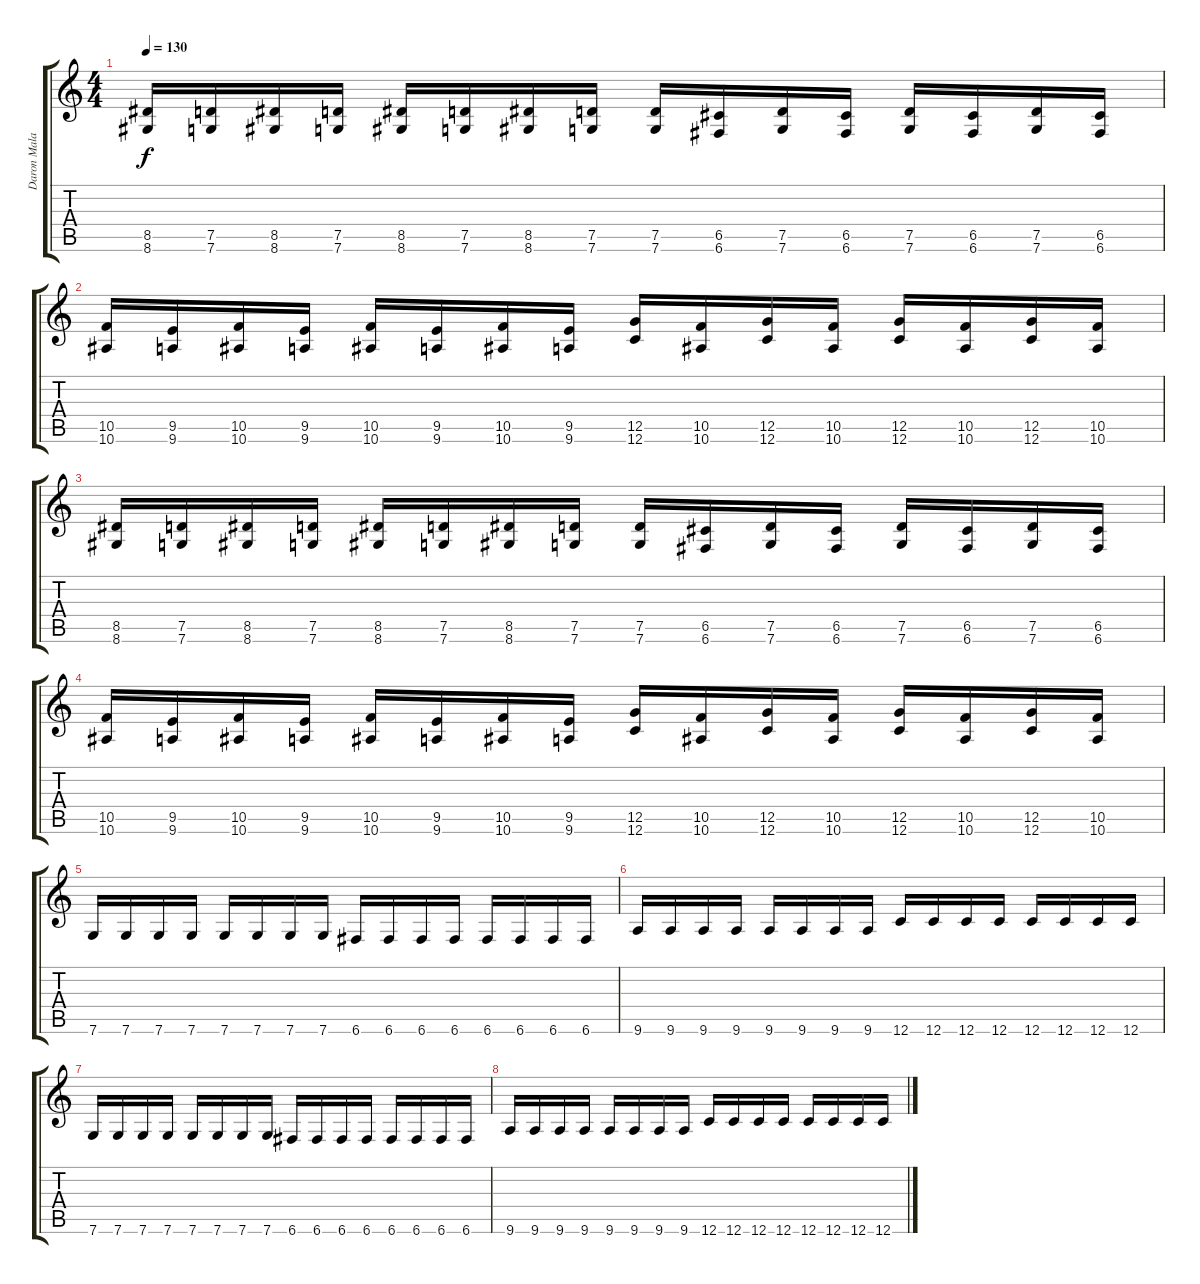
\track ("Daron Malakian (Overdub)" "Daron Mala") {instrument distortionguitar}
\staff {score tabs}
\tuning (D4 A3 F3 C3 G2 C2) {hide}
\ts (4 4)
\tempo 130
\clef g2
\ks c
(8.5 8.6).16{dy f} (7.5 7.6).16 (8.5 8.6).16 (7.5 7.6).16 (8.5 8.6).16 (7.5 7.6).16 (8.5 8.6).16 (7.5 7.6).16 (7.5 7.6).16 (6.5 6.6).16 (7.5 7.6).16 (6.5 6.6).16 (7.5 7.6).16 (6.5 6.6).16 (7.5 7.6).16 (6.5 6.6).16 |
(10.5 10.6).16 (9.5 9.6).16 (10.5 10.6).16 (9.5 9.6).16 (10.5 10.6).16 (9.5 9.6).16 (10.5 10.6).16 (9.5 9.6).16 (12.5 12.6).16 (10.5 10.6).16 (12.5 12.6).16 (10.5 10.6).16 (12.5 12.6).16 (10.5 10.6).16 (12.5 12.6).16 (10.5 10.6).16 |
(8.5 8.6).16 (7.5 7.6).16 (8.5 8.6).16 (7.5 7.6).16 (8.5 8.6).16 (7.5 7.6).16 (8.5 8.6).16 (7.5 7.6).16 (7.5 7.6).16 (6.5 6.6).16 (7.5 7.6).16 (6.5 6.6).16 (7.5 7.6).16 (6.5 6.6).16 (7.5 7.6).16 (6.5 6.6).16 |
(10.5 10.6).16 (9.5 9.6).16 (10.5 10.6).16 (9.5 9.6).16 (10.5 10.6).16 (9.5 9.6).16 (10.5 10.6).16 (9.5 9.6).16 (12.5 12.6).16 (10.5 10.6).16 (12.5 12.6).16 (10.5 10.6).16 (12.5 12.6).16 (10.5 10.6).16 (12.5 12.6).16 (10.5 10.6).16 |
7.6.16 7.6.16 7.6.16 7.6.16 7.6.16 7.6.16 7.6.16 7.6.16 6.6.16 6.6.16 6.6.16 6.6.16 6.6.16 6.6.16 6.6.16 6.6.16 |
9.6.16 9.6.16 9.6.16 9.6.16 9.6.16 9.6.16 9.6.16 9.6.16 12.6.16 12.6.16 12.6.16 12.6.16 12.6.16 12.6.16 12.6.16 12.6.16 |
7.6.16 7.6.16 7.6.16 7.6.16 7.6.16 7.6.16 7.6.16 7.6.16 6.6.16 6.6.16 6.6.16 6.6.16 6.6.16 6.6.16 6.6.16 6.6.16 |
9.6.16 9.6.16 9.6.16 9.6.16 9.6.16 9.6.16 9.6.16 9.6.16 12.6.16 12.6.16 12.6.16 12.6.16 12.6.16 12.6.16 12.6.16 12.6.16
